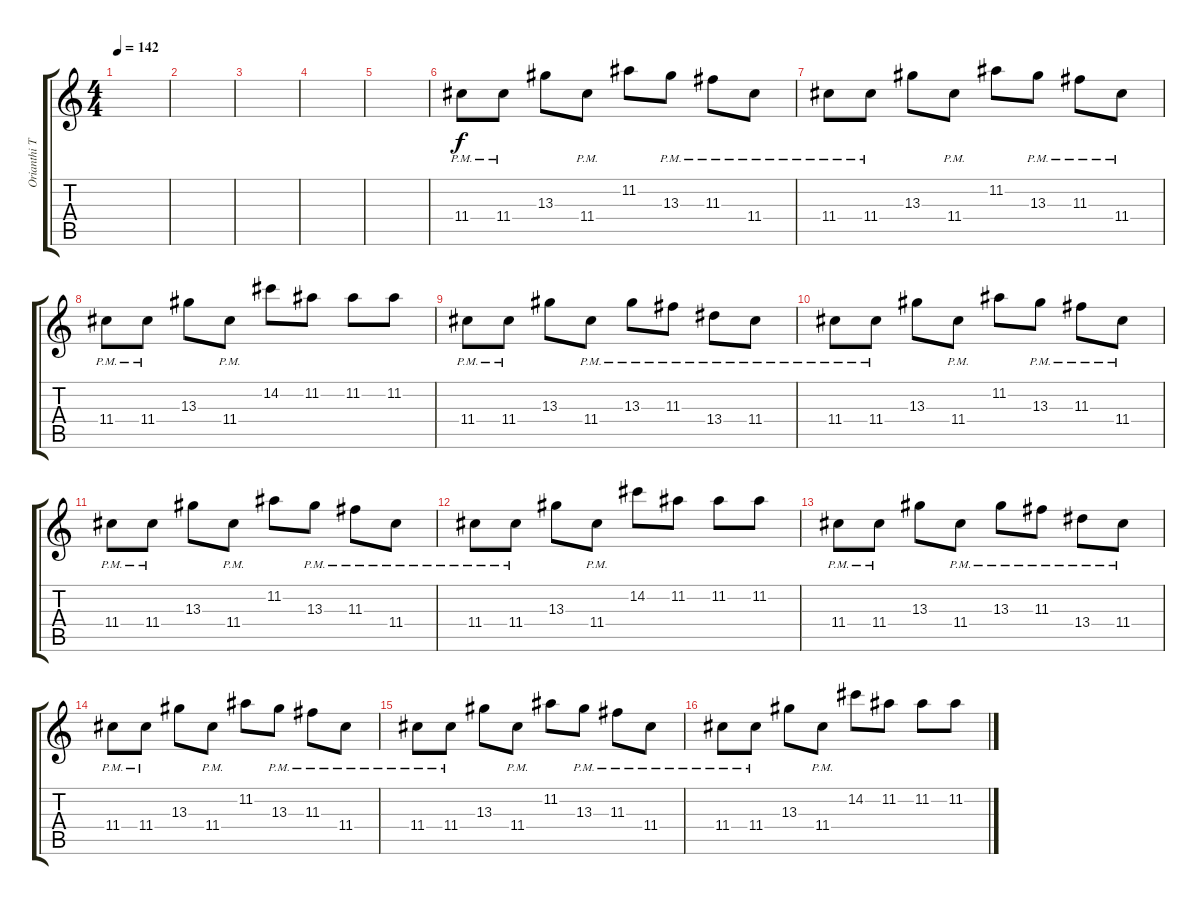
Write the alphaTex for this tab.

\track ("Orianthi Third" "Orianthi T") {instrument overdrivenguitar}
\staff {score tabs}
\tuning (E4 B3 G3 D3 A2 E2) {hide}
\ts (4 4)
\tempo 142
\clef g2
\ks c
|
|
|
|
|
11.4{pm}.8 11.4{pm}.8 13.3.8 11.4{pm}.8 11.2.8 13.3{pm}.8 11.3{pm}.8 11.4{pm}.8 |
11.4{pm}.8 11.4{pm}.8 13.3.8 11.4{pm}.8 11.2.8 13.3{pm}.8 11.3{pm}.8 11.4{pm}.8 |
11.4{pm}.8 11.4{pm}.8 13.3.8 11.4{pm}.8 14.2.8 11.2.8 11.2.8 11.2.8 |
11.4{pm}.8 11.4{pm}.8 13.3.8 11.4{pm}.8 13.3{pm}.8 11.3{pm}.8 13.4{pm}.8 11.4{pm}.8 |
11.4{pm}.8 11.4{pm}.8 13.3.8 11.4{pm}.8 11.2.8 13.3{pm}.8 11.3{pm}.8 11.4{pm}.8 |
11.4{pm}.8 11.4{pm}.8 13.3.8 11.4{pm}.8 11.2.8 13.3{pm}.8 11.3{pm}.8 11.4{pm}.8 |
11.4{pm}.8 11.4{pm}.8 13.3.8 11.4{pm}.8 14.2.8 11.2.8 11.2.8 11.2.8 |
11.4{pm}.8 11.4{pm}.8 13.3.8 11.4{pm}.8 13.3{pm}.8 11.3{pm}.8 13.4{pm}.8 11.4{pm}.8 |
11.4{pm}.8 11.4{pm}.8 13.3.8 11.4{pm}.8 11.2.8 13.3{pm}.8 11.3{pm}.8 11.4{pm}.8 |
11.4{pm}.8 11.4{pm}.8 13.3.8 11.4{pm}.8 11.2.8 13.3{pm}.8 11.3{pm}.8 11.4{pm}.8 |
11.4{pm}.8 11.4{pm}.8 13.3.8 11.4{pm}.8 14.2.8 11.2.8 11.2.8 11.2.8
